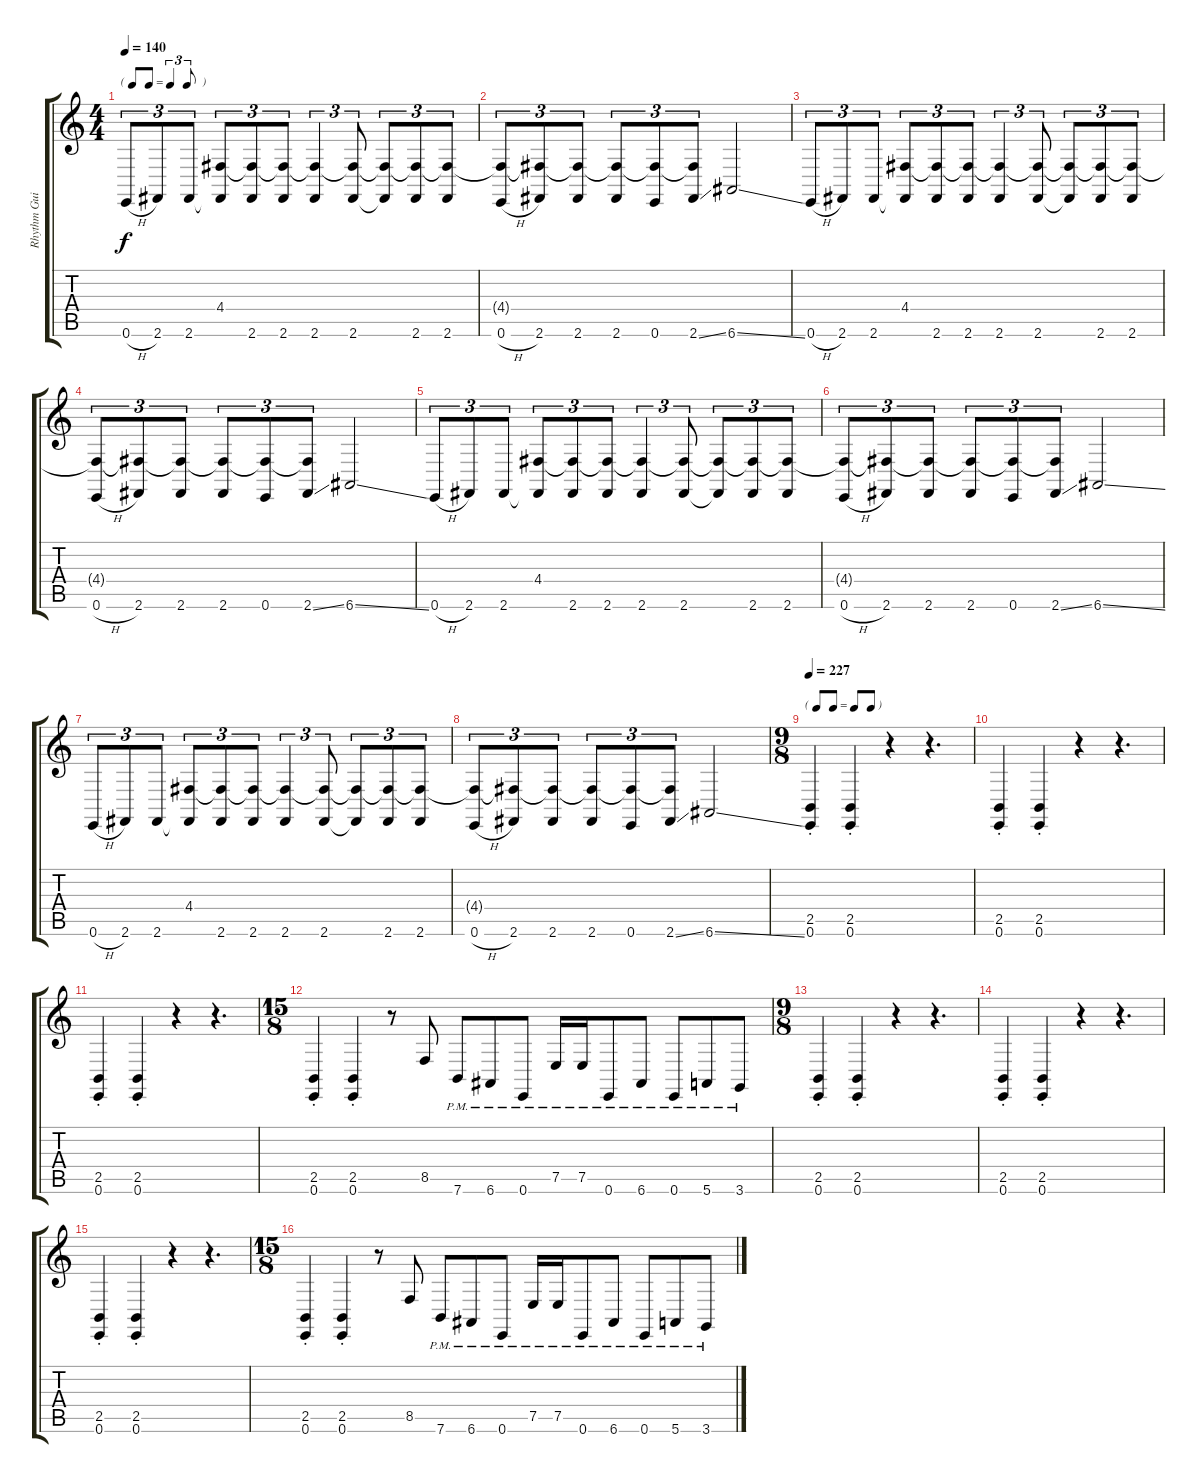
\track ("Rhythm Guitar 1 [Mikael Akerfeldt + Pete" "Rhythm Gui") {instrument voiceoohs}
\staff {score tabs}
\tuning (E4 B3 G3 D3 A2 E2) {hide}
\ts (4 4)
\tf triplet8th
\tempo 140
\clef g2
\ks c
0.6{h}.8{tu (3 2) dy f} 2.6.8{tu (3 2)} 2.6.8{tu (3 2)} (4.4 2.6{t}).8{tu (3 2)} (4.4{t} 2.6).8{tu (3 2)} (4.4{t} 2.6).8{tu (3 2)} (4.4{t} 2.6).4{tu (3 2)} (4.4{t} 2.6).8{tu (3 2)} (4.4{t} 2.6{t}).8{tu (3 2)} (4.4{t} 2.6).8{tu (3 2)} (4.4{t} 2.6).8{tu (3 2)} |
(4.4{t} 0.6{h}).8{tu (3 2)} (4.4{t} 2.6).8{tu (3 2)} (4.4{t} 2.6).8{tu (3 2)} (4.4{t} 2.6).8{tu (3 2)} (4.4{t} 0.6).8{tu (3 2)} (4.4{t} 2.6{ss}).8{tu (3 2)} 6.6{ss}.2 |
0.6{h}.8{tu (3 2)} 2.6.8{tu (3 2)} 2.6.8{tu (3 2)} (4.4 2.6{t}).8{tu (3 2)} (4.4{t} 2.6).8{tu (3 2)} (4.4{t} 2.6).8{tu (3 2)} (4.4{t} 2.6).4{tu (3 2)} (4.4{t} 2.6).8{tu (3 2)} (4.4{t} 2.6{t}).8{tu (3 2)} (4.4{t} 2.6).8{tu (3 2)} (4.4{t} 2.6).8{tu (3 2)} |
(4.4{t} 0.6{h}).8{tu (3 2)} (4.4{t} 2.6).8{tu (3 2)} (4.4{t} 2.6).8{tu (3 2)} (4.4{t} 2.6).8{tu (3 2)} (4.4{t} 0.6).8{tu (3 2)} (4.4{t} 2.6{ss}).8{tu (3 2)} 6.6{ss}.2 |
0.6{h}.8{tu (3 2)} 2.6.8{tu (3 2)} 2.6.8{tu (3 2)} (4.4 2.6{t}).8{tu (3 2)} (4.4{t} 2.6).8{tu (3 2)} (4.4{t} 2.6).8{tu (3 2)} (4.4{t} 2.6).4{tu (3 2)} (4.4{t} 2.6).8{tu (3 2)} (4.4{t} 2.6{t}).8{tu (3 2)} (4.4{t} 2.6).8{tu (3 2)} (4.4{t} 2.6).8{tu (3 2)} |
(4.4{t} 0.6{h}).8{tu (3 2)} (4.4{t} 2.6).8{tu (3 2)} (4.4{t} 2.6).8{tu (3 2)} (4.4{t} 2.6).8{tu (3 2)} (4.4{t} 0.6).8{tu (3 2)} (4.4{t} 2.6{ss}).8{tu (3 2)} 6.6{ss}.2 |
0.6{h}.8{tu (3 2)} 2.6.8{tu (3 2)} 2.6.8{tu (3 2)} (4.4 2.6{t}).8{tu (3 2)} (4.4{t} 2.6).8{tu (3 2)} (4.4{t} 2.6).8{tu (3 2)} (4.4{t} 2.6).4{tu (3 2)} (4.4{t} 2.6).8{tu (3 2)} (4.4{t} 2.6{t}).8{tu (3 2)} (4.4{t} 2.6).8{tu (3 2)} (4.4{t} 2.6).8{tu (3 2)} |
(4.4{t} 0.6{h}).8{tu (3 2)} (4.4{t} 2.6).8{tu (3 2)} (4.4{t} 2.6).8{tu (3 2)} (4.4{t} 2.6).8{tu (3 2)} (4.4{t} 0.6).8{tu (3 2)} (4.4{t} 2.6{ss}).8{tu (3 2)} 6.6{ss}.2 |
\ts (9 8)
\tf none
\tempo 227
(2.5{st} 0.6{st}).4 (2.5{st} 0.6{st}).4 r.4 r.4{d} |
(2.5{st} 0.6{st}).4 (2.5{st} 0.6{st}).4 r.4 r.4{d} |
(2.5{st} 0.6{st}).4 (2.5{st} 0.6{st}).4 r.4 r.4{d} |
\ts (15 8)
(2.5{st} 0.6{st}).4 (2.5{st} 0.6{st}).4 r.8 8.5.8 7.6{pm}.8 6.6{pm}.8 0.6{pm}.8 7.5{pm}.16 7.5{pm}.16 0.6{pm}.8 6.6{pm}.8 0.6{pm}.8 5.6{pm}.8 3.6{pm}.8 |
\ts (9 8)
(2.5{st} 0.6{st}).4 (2.5{st} 0.6{st}).4 r.4 r.4{d} |
(2.5{st} 0.6{st}).4 (2.5{st} 0.6{st}).4 r.4 r.4{d} |
(2.5{st} 0.6{st}).4 (2.5{st} 0.6{st}).4 r.4 r.4{d} |
\ts (15 8)
(2.5{st} 0.6{st}).4 (2.5{st} 0.6{st}).4 r.8 8.5.8 7.6{pm}.8 6.6{pm}.8 0.6{pm}.8 7.5{pm}.16 7.5{pm}.16 0.6{pm}.8 6.6{pm}.8 0.6{pm}.8 5.6{pm}.8 3.6{pm}.8
